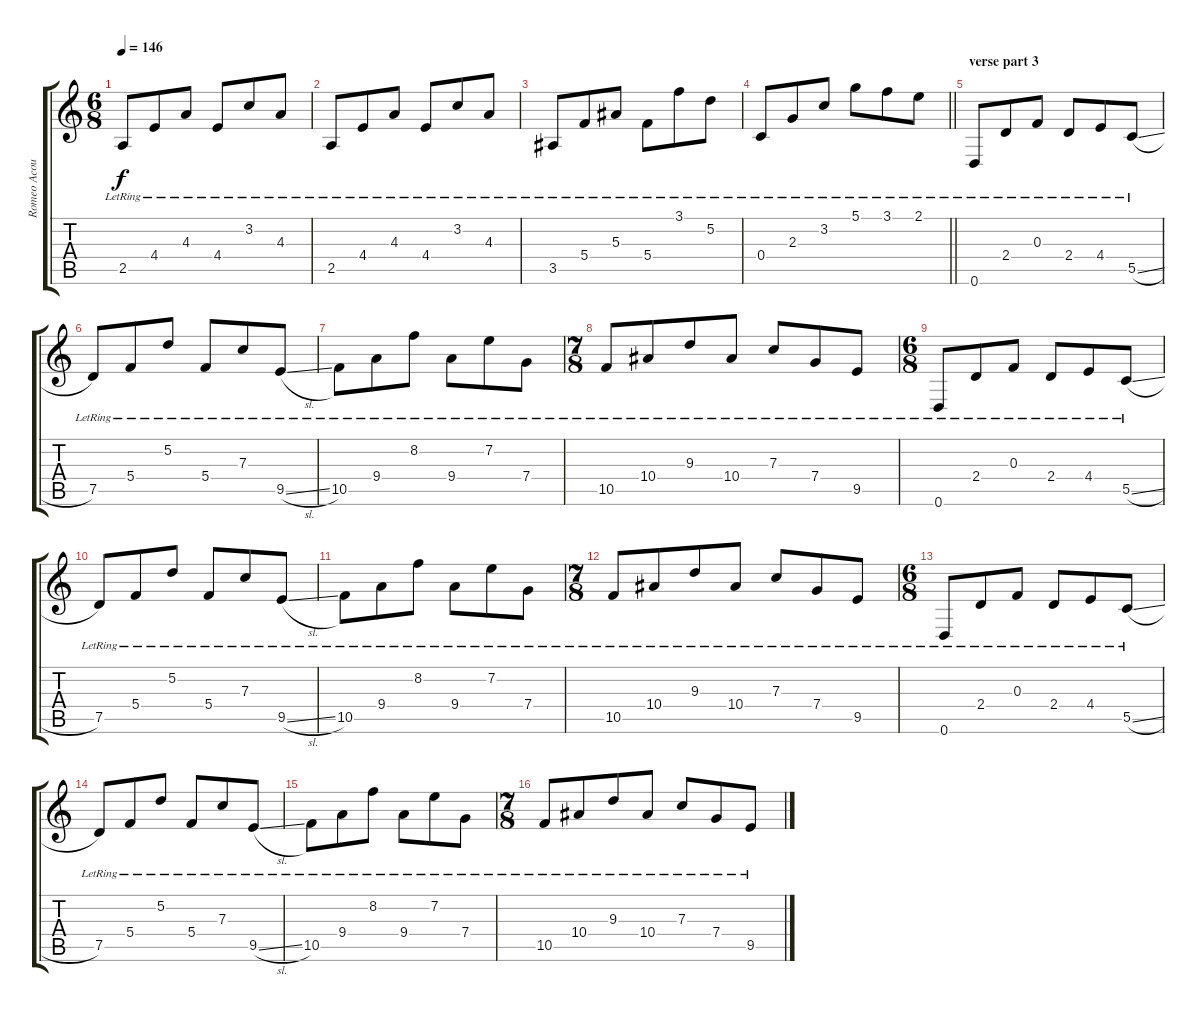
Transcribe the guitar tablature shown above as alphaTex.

\track ("Romeo Acoustic" "Romeo Acou") {instrument acousticguitarsteel}
\staff {score tabs}
\tuning (D4 A3 F3 C3 G2 D2) {hide}
\ts (6 8)
\tempo 146
\clef g2
\ks c
2.5{lr}.8{dy f} 4.4{lr}.8 4.3{lr}.8 4.4{lr}.8 3.2{lr}.8 4.3{lr}.8 |
2.5{lr}.8 4.4{lr}.8 4.3{lr}.8 4.4{lr}.8 3.2{lr}.8 4.3{lr}.8 |
3.5{lr}.8 5.4{lr}.8 5.3{lr}.8 5.4{lr}.8 3.1{lr}.8 5.2{lr}.8 |
\barLineRight lightlight
0.4{lr}.8 2.3{lr}.8 3.2{lr}.8 5.1{lr}.8 3.1{lr}.8 2.1{lr}.8 |
\section ("" "verse part 3")
0.6{lr}.8 2.4{lr}.8 0.3{lr}.8 2.4{lr}.8 4.4{lr}.8 5.5{sl lr}.8 |
7.5{lr}.8 5.4{lr}.8 5.2{lr}.8 5.4{lr}.8 7.3{lr}.8 9.5{sl lr}.8 |
10.5{lr}.8 9.4{lr}.8 8.2{lr}.8 9.4{lr}.8 7.2{lr}.8 7.4{lr}.8 |
\ts (7 8)
10.5{lr}.8 10.4{lr}.8 9.3{lr}.8 10.4{lr}.8 7.3{lr}.8 7.4{lr}.8 9.5{lr}.8 |
\ts (6 8)
0.6{lr}.8 2.4{lr}.8 0.3{lr}.8 2.4{lr}.8 4.4{lr}.8 5.5{sl lr}.8 |
7.5{lr}.8 5.4{lr}.8 5.2{lr}.8 5.4{lr}.8 7.3{lr}.8 9.5{sl lr}.8 |
10.5{lr}.8 9.4{lr}.8 8.2{lr}.8 9.4{lr}.8 7.2{lr}.8 7.4{lr}.8 |
\ts (7 8)
10.5{lr}.8 10.4{lr}.8 9.3{lr}.8 10.4{lr}.8 7.3{lr}.8 7.4{lr}.8 9.5{lr}.8 |
\ts (6 8)
0.6{lr}.8 2.4{lr}.8 0.3{lr}.8 2.4{lr}.8 4.4{lr}.8 5.5{sl lr}.8 |
7.5{lr}.8 5.4{lr}.8 5.2{lr}.8 5.4{lr}.8 7.3{lr}.8 9.5{sl lr}.8 |
10.5{lr}.8 9.4{lr}.8 8.2{lr}.8 9.4{lr}.8 7.2{lr}.8 7.4{lr}.8 |
\ts (7 8)
10.5{lr}.8 10.4{lr}.8 9.3{lr}.8 10.4{lr}.8 7.3{lr}.8 7.4{lr}.8 9.5{lr}.8
